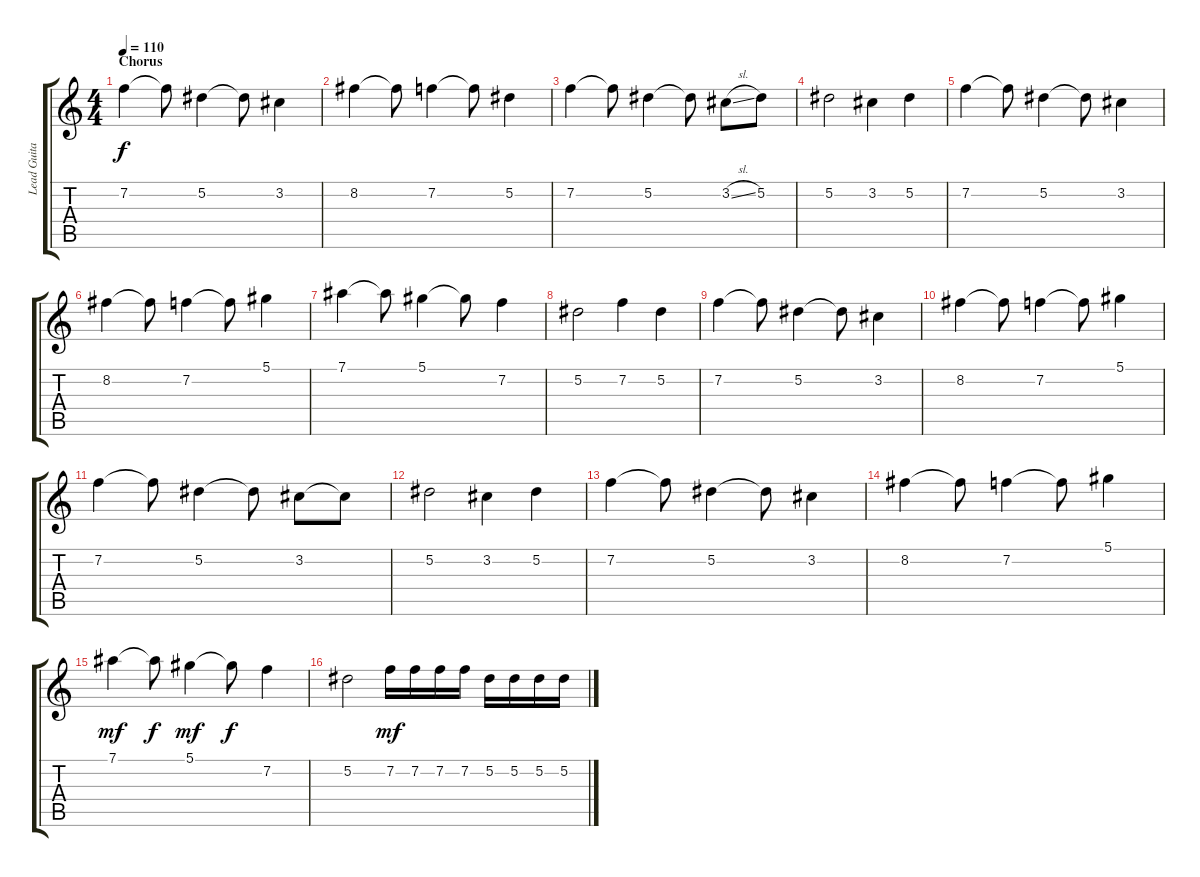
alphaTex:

\track ("Lead Guitar - Riku" "Lead Guita") {instrument distortionguitar}
\staff {score tabs}
\tuning (Eb4 Bb3 Gb3 Db3 Ab2 Eb2) {hide}
\ts (4 4)
\section ("" "Chorus")
\tempo 110
\clef g2
\ks c
7.2.4{dy f volume 12} 7.2{t}.8 5.2.4 5.2{t}.8 3.2.4 |
8.2.4 8.2{t}.8 7.2.4 7.2{t}.8 5.2.4 |
7.2.4 7.2{t}.8 5.2.4 5.2{t}.8 3.2{sl}.8 5.2.8 |
5.2.2 3.2.4 5.2.4 |
7.2.4 7.2{t}.8 5.2.4 5.2{t}.8 3.2.4 |
8.2.4 8.2{t}.8 7.2.4 7.2{t}.8 5.1.4 |
7.1.4 7.1{t}.8 5.1.4 5.1{t}.8 7.2.4 |
5.2.2 7.2.4 5.2.4 |
7.2.4 7.2{t}.8 5.2.4 5.2{t}.8 3.2.4 |
8.2.4 8.2{t}.8 7.2.4 7.2{t}.8 5.1.4 |
7.2.4 7.2{t}.8 5.2.4 5.2{t}.8 3.2.8 3.2{t}.8 |
5.2.2 3.2.4 5.2.4 |
7.2.4 7.2{t}.8 5.2.4 5.2{t}.8 3.2.4 |
8.2.4 8.2{t}.8 7.2.4 7.2{t}.8 5.1.4 |
7.1.4{dy mf} 7.1{t}.8{dy f} 5.1.4{dy mf} 5.1{t}.8{dy f} 7.2.4 |
5.2.2 7.2.16{dy mf} 7.2.16 7.2.16 7.2.16 5.2.16 5.2.16 5.2.16 5.2.16
